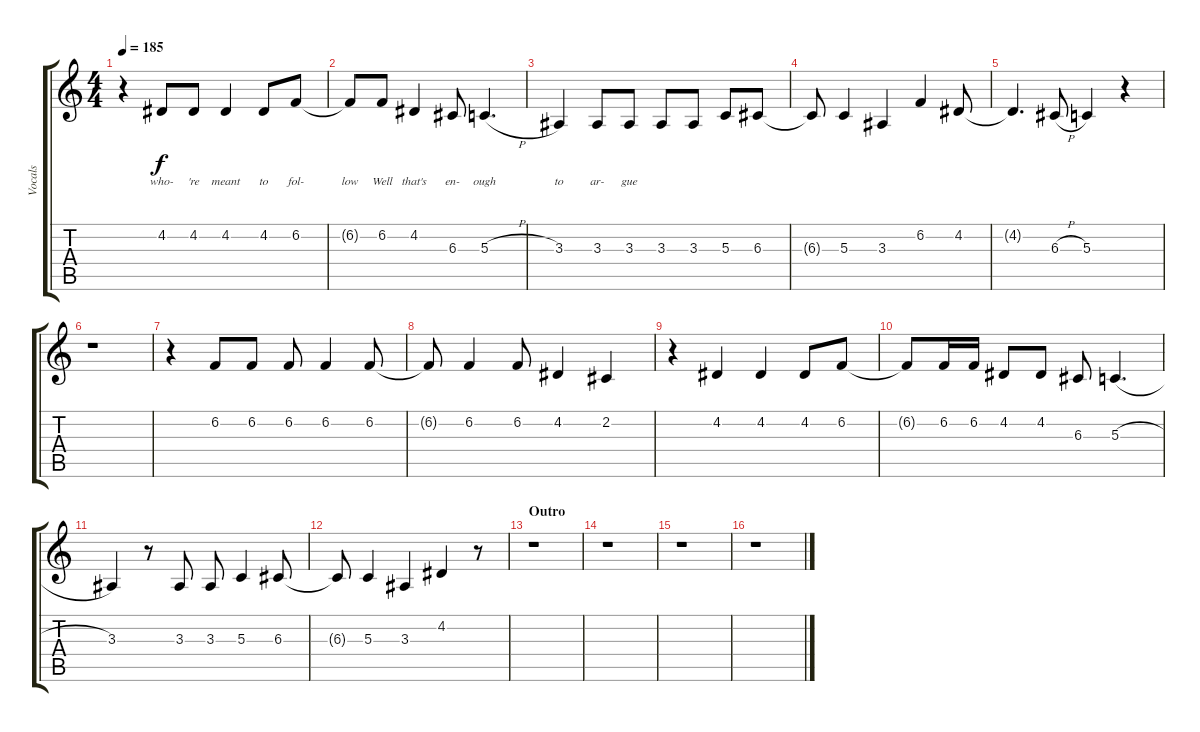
\track ("Vocals" "Vocals") {instrument lead8bassandlead}
\staff {score tabs}
\tuning (E4 B3 G3 D3 A2 E2) {hide}
\ts (4 4)
\tempo 185
\clef g2
\ks c
r.4{dy f} 4.2.8{lyrics (0 "who-") lyrics (1 "") lyrics (2 "") lyrics (3 "") lyrics (4 "")} 4.2.8{lyrics (0 "'re") lyrics (1 "") lyrics (2 "") lyrics (3 "") lyrics (4 "")} 4.2.4{lyrics (0 "meant") lyrics (1 "") lyrics (2 "") lyrics (3 "") lyrics (4 "")} 4.2.8{lyrics (0 "to") lyrics (1 "") lyrics (2 "") lyrics (3 "") lyrics (4 "")} 6.2.8{lyrics (0 "fol-") lyrics (1 "") lyrics (2 "") lyrics (3 "") lyrics (4 "")} |
6.2{t}.8{lyrics (0 "low") lyrics (1 "") lyrics (2 "") lyrics (3 "") lyrics (4 "")} 6.2.8{lyrics (0 "Well") lyrics (1 "") lyrics (2 "") lyrics (3 "") lyrics (4 "")} 4.2.4{lyrics (0 "that's") lyrics (1 "") lyrics (2 "") lyrics (3 "") lyrics (4 "")} 6.3.8{lyrics (0 "en-") lyrics (1 "") lyrics (2 "") lyrics (3 "") lyrics (4 "")} 5.3{h}.4{d lyrics (0 "ough") lyrics (1 "") lyrics (2 "") lyrics (3 "") lyrics (4 "")} |
3.3.4{lyrics (0 "to") lyrics (1 "") lyrics (2 "") lyrics (3 "") lyrics (4 "")} 3.3.8{lyrics (0 "ar-") lyrics (1 "") lyrics (2 "") lyrics (3 "") lyrics (4 "")} 3.3.8{lyrics (0 "gue") lyrics (1 "") lyrics (2 "") lyrics (3 "") lyrics (4 "")} 3.3.8 3.3.8 5.3.8 6.3.8 |
6.3{t}.8 5.3.4 3.3.4 6.2.4 4.2.8 |
4.2{t}.4{d} 6.3{h}.8 5.3.4 r.4 |
r.1 |
r.4 6.2.8 6.2.8 6.2.8 6.2.4 6.2.8 |
6.2{t}.8 6.2.4 6.2.8 4.2.4 2.2.4 |
r.4 4.2.4 4.2.4 4.2.8 6.2.8 |
6.2{t}.8 6.2.16 6.2.16 4.2.8 4.2.8 6.3.8 5.3{h}.4{d} |
3.3.4 r.8 3.3.8 3.3.8 5.3.4 6.3.8 |
6.3{t}.8 5.3.4 3.3.4 4.2.4 r.8 |
\section ("" "Outro")
r.1 |
r.1 |
r.1 |
r.1
